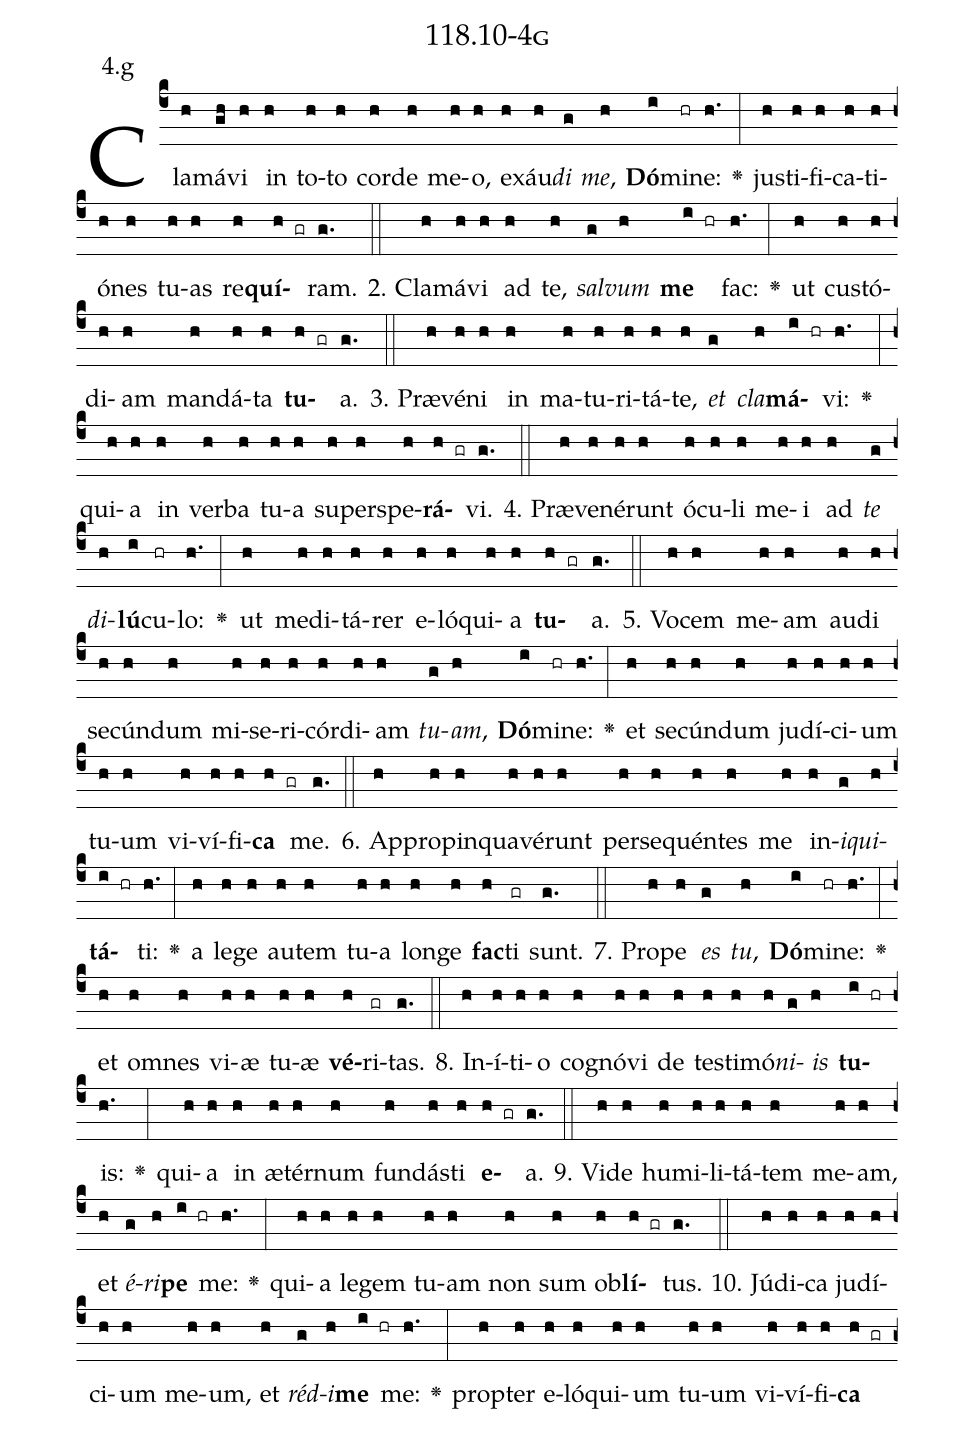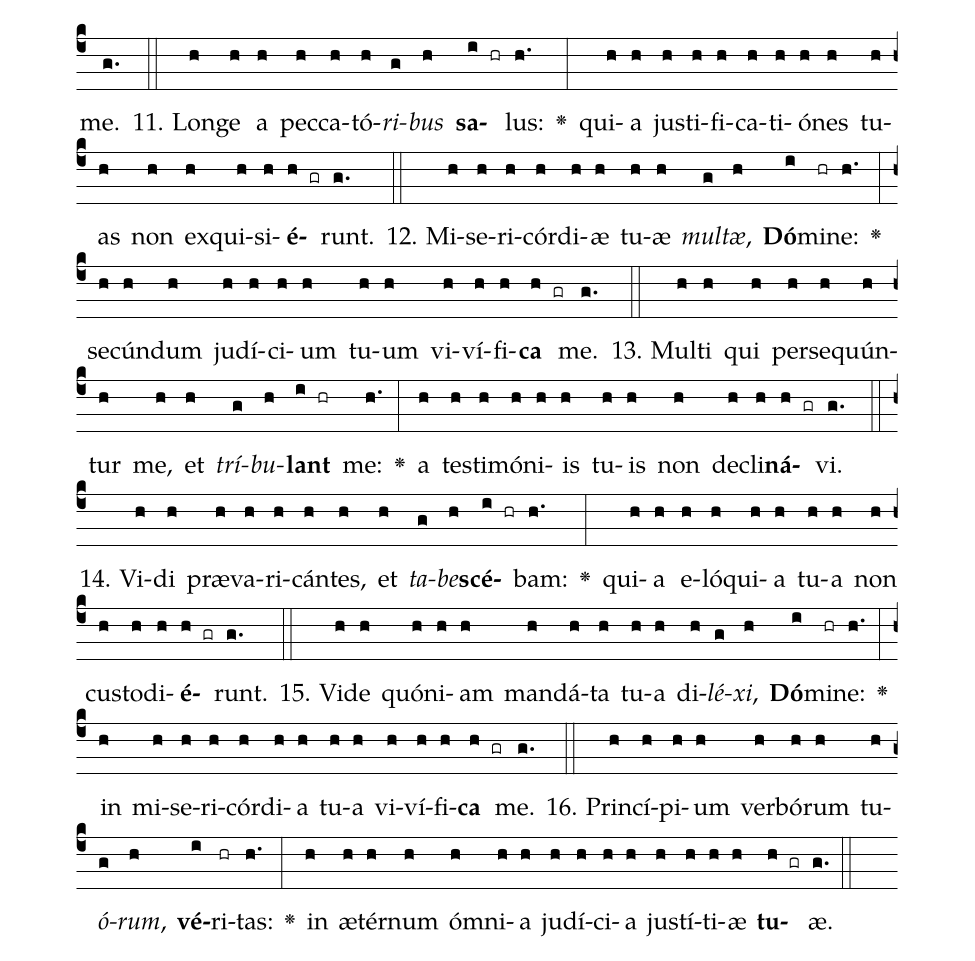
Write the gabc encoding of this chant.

name: 118.10-4g;
annotation: 4.g;
%%
(c4)Cla(h)má(gh)vi(h) in(h) to(h)to(h) cor(h)de(h) me(h)o,(h) ex(h)áu(h)<i>di</i>(g) <i>me</i>,(h) <b>Dó</b>(i)mi(hr)ne:(h.) <v>\greheightstar</v>(:) jus(h)ti(h)fi(h)ca(h)ti(h)ó(h)nes(h) tu(h)as(h) re(h)<b>quí</b>(h gr)ram.(g.) (::)
2. Cla(h)má(h)vi(h) ad(h) te,(h) <i>sal</i>(g)<i>vum</i>(h) <b>me</b>(i hr) fac:(h.) <v>\greheightstar</v>(:) ut(h) cus(h)tó(h)di(h)am(h) man(h)dá(h)ta(h) <b>tu</b>(h gr)a.(g.) (::)
3. Præ(h)vé(h)ni(h) in(h) ma(h)tu(h)ri(h)tá(h)te,(h) <i>et</i>(g) <i>cla</i>(h)<b>má</b>(i hr)vi:(h.) <v>\greheightstar</v>(:) qui(h)a(h) in(h) ver(h)ba(h) tu(h)a(h) su(h)per(h)spe(h)<b>rá</b>(h gr)vi.(g.) (::)
4. Præ(h)ve(h)né(h)runt(h) ó(h)cu(h)li(h) me(h)i(h) ad(h) <i>te</i>(g) <i>di</i>(h)<b>lú</b>(i)cu(hr)lo:(h.) <v>\greheightstar</v>(:) ut(h) me(h)di(h)tá(h)rer(h) e(h)ló(h)qui(h)a(h) <b>tu</b>(h gr)a.(g.) (::)
5. Vo(h)cem(h) me(h)am(h) au(h)di(h) se(h)cún(h)dum(h) mi(h)se(h)ri(h)cór(h)di(h)am(h) <i>tu</i>(g)<i>am</i>,(h) <b>Dó</b>(i)mi(hr)ne:(h.) <v>\greheightstar</v>(:) et(h) se(h)cún(h)dum(h) ju(h)dí(h)ci(h)um(h) tu(h)um(h) vi(h)ví(h)fi(h)<b>ca</b>(h gr) me.(g.) (::)
6. Ap(h)pro(h)pin(h)qua(h)vé(h)runt(h) per(h)se(h)quén(h)tes(h) me(h) in(h)<i>i</i>(g)<i>qui</i>(h)<b>tá</b>(i hr)ti:(h.) <v>\greheightstar</v>(:) a(h) le(h)ge(h) au(h)tem(h) tu(h)a(h) lon(h)ge(h) <b>fac</b>(h)ti(gr) sunt.(g.) (::)
7. Pro(h)pe(h) <i>es</i>(g) <i>tu</i>,(h) <b>Dó</b>(i)mi(hr)ne:(h.) <v>\greheightstar</v>(:) et(h) om(h)nes(h) vi(h)æ(h) tu(h)æ(h) <b>vé</b>(h)ri(gr)tas.(g.) (::)
8. In(h)í(h)ti(h)o(h) co(h)gnó(h)vi(h) de(h) tes(h)ti(h)mó(h)<i>ni</i>(g)<i>is</i>(h) <b>tu</b>(i hr)is:(h.) <v>\greheightstar</v>(:) qui(h)a(h) in(h) æ(h)tér(h)num(h) fun(h)dás(h)ti(h) <b>e</b>(h gr)a.(g.) (::)
9. Vi(h)de(h) hu(h)mi(h)li(h)tá(h)tem(h) me(h)am,(h) et(h) <i>é</i>(g)<i>ri</i>(h)<b>pe</b>(i hr) me:(h.) <v>\greheightstar</v>(:) qui(h)a(h) le(h)gem(h) tu(h)am(h) non(h) sum(h) ob(h)<b>lí</b>(h gr)tus.(g.) (::)
10. Jú(h)di(h)ca(h) ju(h)dí(h)ci(h)um(h) me(h)um,(h) et(h) <i>réd</i>(g)<i>i</i>(h)<b>me</b>(i hr) me:(h.) <v>\greheightstar</v>(:) prop(h)ter(h) e(h)ló(h)qui(h)um(h) tu(h)um(h) vi(h)ví(h)fi(h)<b>ca</b>(h gr) me.(g.) (::)
11. Lon(h)ge(h) a(h) pec(h)ca(h)tó(h)<i>ri</i>(g)<i>bus</i>(h) <b>sa</b>(i hr)lus:(h.) <v>\greheightstar</v>(:) qui(h)a(h) jus(h)ti(h)fi(h)ca(h)ti(h)ó(h)nes(h) tu(h)as(h) non(h) ex(h)qui(h)si(h)<b>é</b>(h gr)runt.(g.) (::)
12. Mi(h)se(h)ri(h)cór(h)di(h)æ(h) tu(h)æ(h) <i>mul</i>(g)<i>tæ</i>,(h) <b>Dó</b>(i)mi(hr)ne:(h.) <v>\greheightstar</v>(:) se(h)cún(h)dum(h) ju(h)dí(h)ci(h)um(h) tu(h)um(h) vi(h)ví(h)fi(h)<b>ca</b>(h gr) me.(g.) (::)
13. Mul(h)ti(h) qui(h) per(h)se(h)quún(h)tur(h) me,(h) et(h) <i>trí</i>(g)<i>bu</i>(h)<b>lant</b>(i hr) me:(h.) <v>\greheightstar</v>(:) a(h) tes(h)ti(h)mó(h)ni(h)is(h) tu(h)is(h) non(h) de(h)cli(h)<b>ná</b>(h gr)vi.(g.) (::)
14. Vi(h)di(h) præ(h)va(h)ri(h)cán(h)tes,(h) et(h) <i>ta</i>(g)<i>be</i>(h)<b>scé</b>(i hr)bam:(h.) <v>\greheightstar</v>(:) qui(h)a(h) e(h)ló(h)qui(h)a(h) tu(h)a(h) non(h) cus(h)to(h)di(h)<b>é</b>(h gr)runt.(g.) (::)
15. Vi(h)de(h) quón(h)i(h)am(h) man(h)dá(h)ta(h) tu(h)a(h) di(h)<i>lé</i>(g)<i>xi</i>,(h) <b>Dó</b>(i)mi(hr)ne:(h.) <v>\greheightstar</v>(:) in(h) mi(h)se(h)ri(h)cór(h)di(h)a(h) tu(h)a(h) vi(h)ví(h)fi(h)<b>ca</b>(h gr) me.(g.) (::)
16. Prin(h)cí(h)pi(h)um(h) ver(h)bó(h)rum(h) tu(h)<i>ó</i>(g)<i>rum</i>,(h) <b>vé</b>(i)ri(hr)tas:(h.) <v>\greheightstar</v>(:) in(h) æ(h)tér(h)num(h) óm(h)ni(h)a(h) ju(h)dí(h)ci(h)a(h) jus(h)tí(h)ti(h)æ(h) <b>tu</b>(h gr)æ.(g.) (::)
